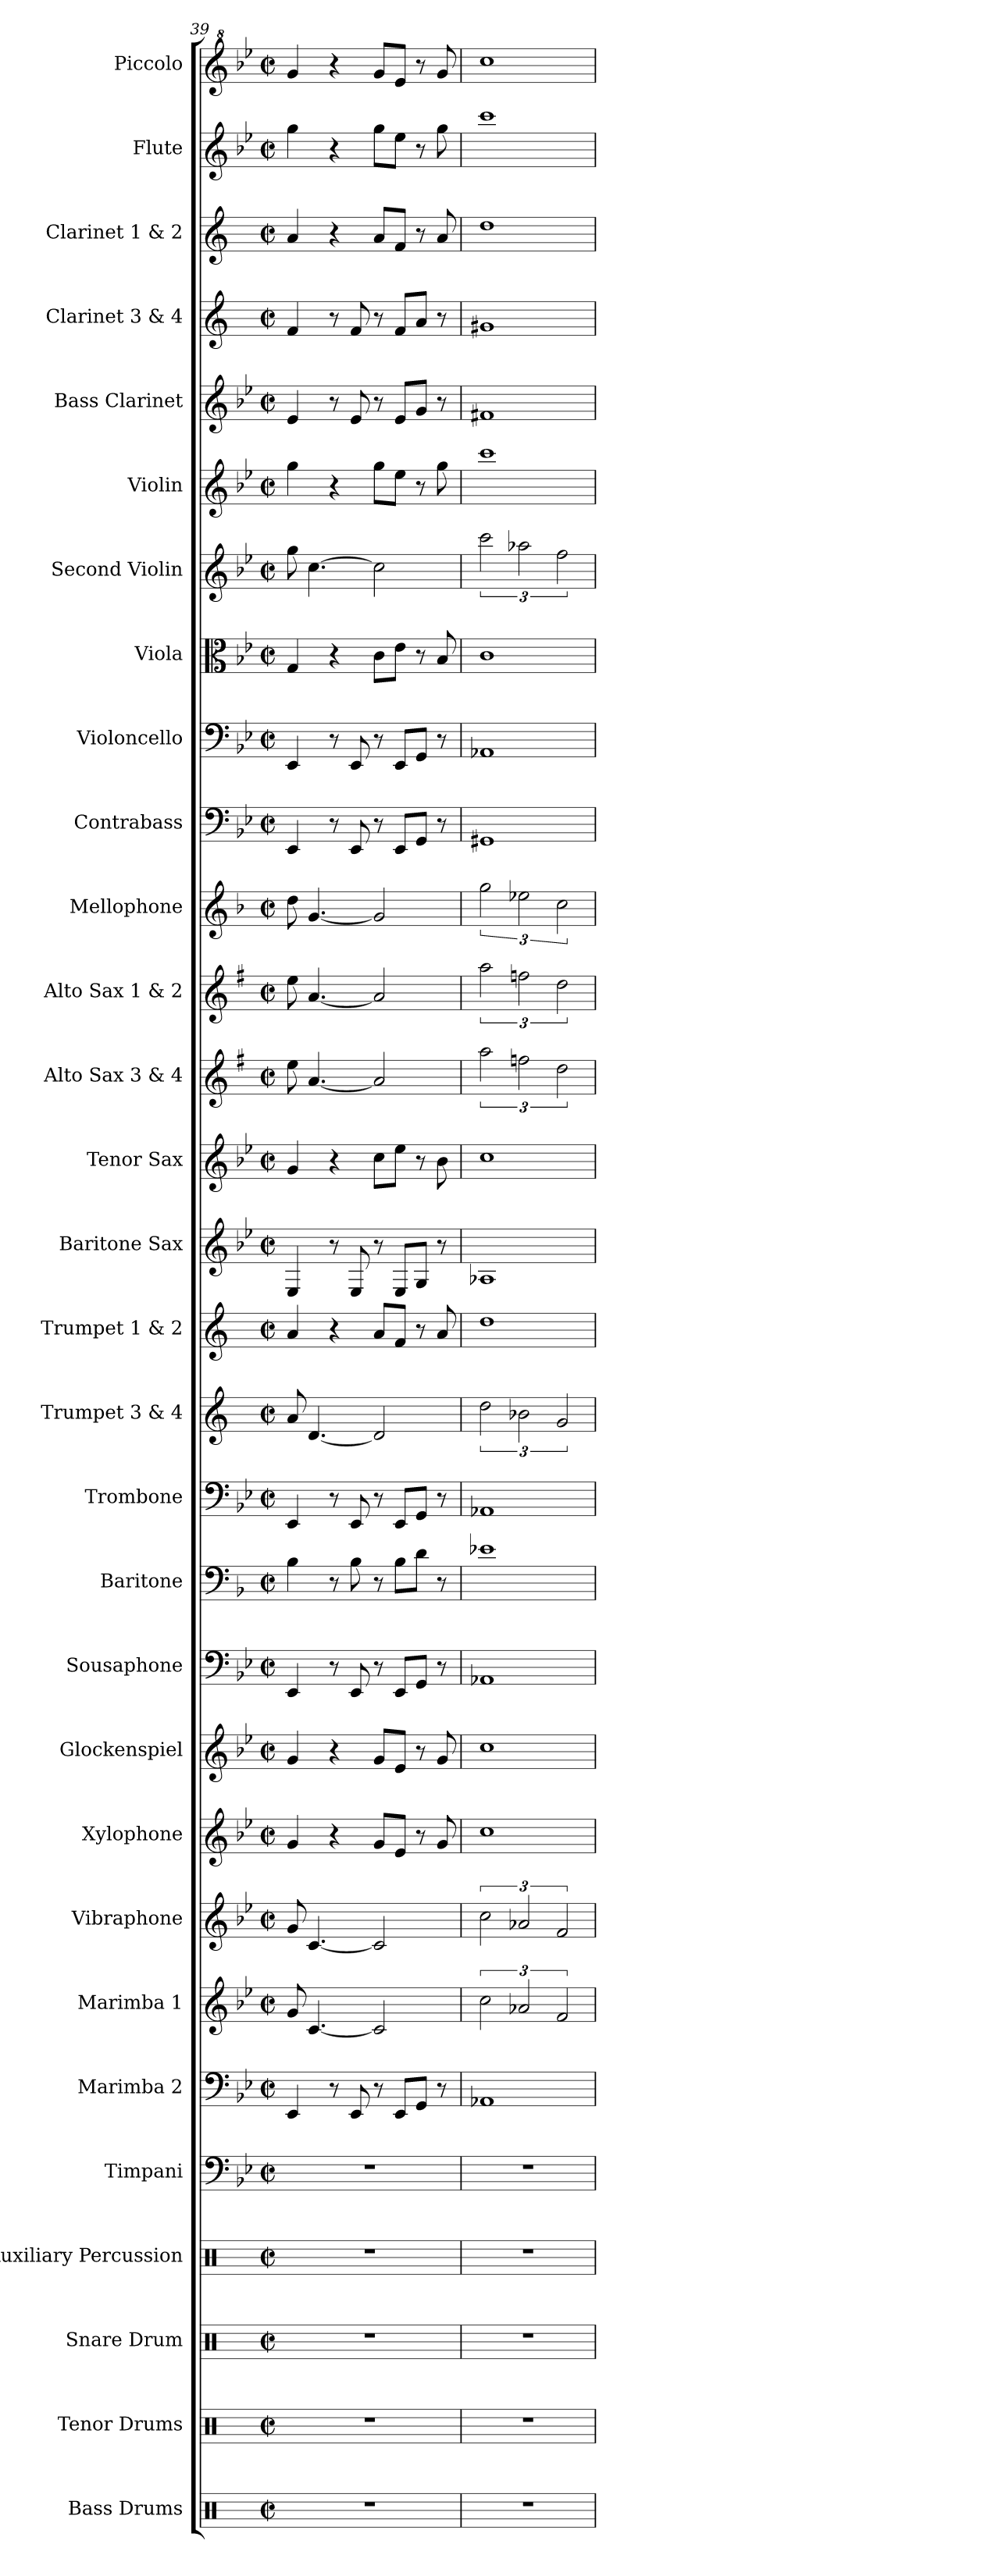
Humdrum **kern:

**kern	**kern	**kern	**kern	**kern	**kern	**kern	**kern	**kern	**kern	**kern	**kern	**kern	**kern	**kern	**kern	**kern	**kern	**kern	**kern	**kern	**kern	**kern	**kern	**kern	**kern	**kern	**kern	**kern	**kern
*part30	*part29	*part28	*part27	*part26	*part25	*part24	*part23	*part22	*part21	*part20	*part19	*part18	*part17	*part16	*part15	*part14	*part13	*part12	*part11	*part10	*part9	*part8	*part7	*part6	*part5	*part4	*part3	*part2	*part1
*staff30	*staff29	*staff28	*staff27	*staff26	*staff25	*staff24	*staff23	*staff22	*staff21	*staff20	*staff19	*staff18	*staff17	*staff16	*staff15	*staff14	*staff13	*staff12	*staff11	*staff10	*staff9	*staff8	*staff7	*staff6	*staff5	*staff4	*staff3	*staff2	*staff1
*I"Bass Drums	*I"Tenor Drums	*I"Snare Drum	*I"Auxiliary Percussion	*I"Timpani	*I"Marimba 2	*I"Marimba 1	*I"Vibraphone	*I"Xylophone	*I"Glockenspiel	*I"Sousaphone	*I"Baritone	*I"Trombone	*I"Trumpet 3 &amp; 4	*I"Trumpet 1 &amp; 2	*I"Baritone Sax	*I"Tenor Sax	*I"Alto Sax 3 &amp; 4	*I"Alto Sax 1 &amp; 2	*I"Mellophone	*I"Contrabass	*I"Violoncello	*I"Viola	*I"Second Violin	*I"Violin	*I"Bass Clarinet	*I"Clarinet 3 &amp; 4	*I"Clarinet 1 &amp; 2	*I"Flute	*I"Piccolo
*I'B.D.	*I'T.D.	*I'S.D.	*I'Aux. Perc.	*I'Timp.	*I'Mrm. 2	*I'Mrm. 1	*I'Vib.	*I'Xyl.	*I'Glk.	*	*I'Bar.	*I'Tbn.	*I'Tpt. 3&amp;4	*I'Tpt. 1&amp;2	*I'Bari. Sax.	*I'T. Sax.	*I'A. Sax. 3&amp;4	*I'A. Sax. 1&amp;2	*I'Mph.	*I'Cb.	*I'Vc.	*I'Vla.	*I'SVln.	*I'Vln.	*I'B. Cl.	*I'Cl. 3&amp;4	*I'Cl. 1&amp;2	*I'Fl.	*I'Picc.
*clefX	*clefX	*clefX	*clefX	*clefF4	*clefF4	*clefG2	*clefG2	*clefG2	*clefG2	*clefF4	*clefF4	*clefF4	*clefG2	*clefG2	*clefG2	*clefG2	*clefG2	*clefG2	*clefG2	*clefF4	*clefF4	*clefC3	*clefG2	*clefG2	*clefG2	*clefG2	*clefG2	*clefG2	*clefG^2
*	*	*	*	*	*	*	*	*ITrd-7c-12	*ITrd-14c-24	*	*ITrd4c7	*	*ITrd1c2	*ITrd1c2	*ITrd12c21	*ITrd8c14	*ITrd5c9	*ITrd5c9	*ITrd4c7	*ITrd7c12	*	*	*	*	*ITrd8c14	*ITrd1c2	*ITrd1c2	*	*ITrd-7c-12
*k[]	*k[]	*k[]	*k[]	*k[b-e-]	*k[b-e-]	*k[b-e-]	*k[b-e-]	*k[b-e-]	*k[b-e-]	*k[b-e-]	*k[b-e-]	*k[b-e-]	*k[b-e-]	*k[b-e-]	*k[b-e-]	*k[b-e-]	*k[b-e-]	*k[b-e-]	*k[b-e-]	*k[b-e-]	*k[b-e-]	*k[b-e-]	*k[b-e-]	*k[b-e-]	*k[b-e-]	*k[b-e-]	*k[b-e-]	*k[b-e-]	*k[b-e-]
*M2/2	*M2/2	*M2/2	*M2/2	*M2/2	*M2/2	*M2/2	*M2/2	*M2/2	*M2/2	*M2/2	*M2/2	*M2/2	*M2/2	*M2/2	*M2/2	*M2/2	*M2/2	*M2/2	*M2/2	*M2/2	*M2/2	*M2/2	*M2/2	*M2/2	*M2/2	*M2/2	*M2/2	*M2/2	*M2/2
*met(c|)	*met(c|)	*met(c|)	*met(c|)	*met(c|)	*met(c|)	*met(c|)	*met(c|)	*met(c|)	*met(c|)	*met(c|)	*met(c|)	*met(c|)	*met(c|)	*met(c|)	*met(c|)	*met(c|)	*met(c|)	*met(c|)	*met(c|)	*met(c|)	*met(c|)	*met(c|)	*met(c|)	*met(c|)	*met(c|)	*met(c|)	*met(c|)	*met(c|)	*met(c|)
=39	=39	=39	=39	=39	=39	=39	=39	=39	=39	=39	=39	=39	=39	=39	=39	=39	=39	=39	=39	=39	=39	=39	=39	=39	=39	=39	=39	=39	=39
1r	1r	1r	1r	1r	4EE-/	8g/	8g/	4gg/	4ggg/	4EE-/	4E-\	4EE-/	8g/	4g/	4EE-/	4G/	8g\	8g\	8g\	4EEE-/	4EE-/	4G/	8gg\	4gg\	4E-/	4e-/	4g/	4gg\	4ggg/
.	.	.	.	.	.	[4.c/	[4.c/	.	.	.	.	.	[4.c/	.	.	.	[4.c/	[4.c/	[4.c/	.	.	.	[4.cc\	.	.	.	.	.	.
.	.	.	.	.	8r	.	.	4r	4r	8r	8r	8r	.	4r	8r	4r	.	.	.	8r	8r	4r	.	4r	8r	8r	4r	4r	4r
.	.	.	.	.	8EE-/	.	.	.	.	8EE-/	8E-\	8EE-/	.	.	8EE-/	.	.	.	.	8EEE-/	8EE-/	.	.	.	8E-/	8e-/	.	.	.
.	.	.	.	.	8r	2c/]	2c/]	8gg/L	8ggg/L	8r	8r	8r	2c/]	8g/L	8r	8c\L	2c/]	2c/]	2c/]	8r	8r	8c\L	2cc\]	8gg\L	8r	8r	8g/L	8gg\L	8ggg/L
.	.	.	.	.	8EE-/L	.	.	8ee-/J	8eee-/J	8EE-/L	8E-\L	8EE-/L	.	8e-/J	8EE-/L	8e-\J	.	.	.	8EEE-/L	8EE-/L	8e-\J	.	8ee-\J	8E-/L	8e-/L	8e-/J	8ee-\J	8eee-/J
.	.	.	.	.	8GG/J	.	.	8r	8r	8GG/J	8G\J	8GG/J	.	8r	8GG/J	8r	.	.	.	8GGG/J	8GG/J	8r	.	8r	8G/J	8g/J	8r	8r	8r
.	.	.	.	.	8r	.	.	8gg/	8ggg/	8r	8r	8r	.	8g/	8r	8B-\	.	.	.	8r	8r	8B-/	.	8gg\	8r	8r	8g/	8gg\	8ggg/
=40	=40	=40	=40	=40	=40	=40	=40	=40	=40	=40	=40	=40	=40	=40	=40	=40	=40	=40	=40	=40	=40	=40	=40	=40	=40	=40	=40	=40	=40
1r	1r	1r	1r	1r	1AA-X	3cc\	3cc\	1ccc	1cccc	1AA-X	1A-X	1AA-X	3cc\	1cc	1AA-X	1c	3cc\	3cc\	3cc\	1GGG#X	1AA-X	1c	3ccc\	1ccc	1F#X	1f#X	1cc	1ccc	1cccc
.	.	.	.	.	.	3a-X/	3a-X/	.	.	.	.	.	3a-X\	.	.	.	3a-X\	3a-X\	3a-X\	.	.	.	3aa-X\	.	.	.	.	.	.
.	.	.	.	.	.	3f/	3f/	.	.	.	.	.	3f/	.	.	.	3f\	3f\	3f\	.	.	.	3ff\	.	.	.	.	.	.
=	=	=	=	=	=	=	=	=	=	=	=	=	=	=	=	=	=	=	=	=	=	=	=	=	=	=	=	=	=
*-	*-	*-	*-	*-	*-	*-	*-	*-	*-	*-	*-	*-	*-	*-	*-	*-	*-	*-	*-	*-	*-	*-	*-	*-	*-	*-	*-	*-	*-
